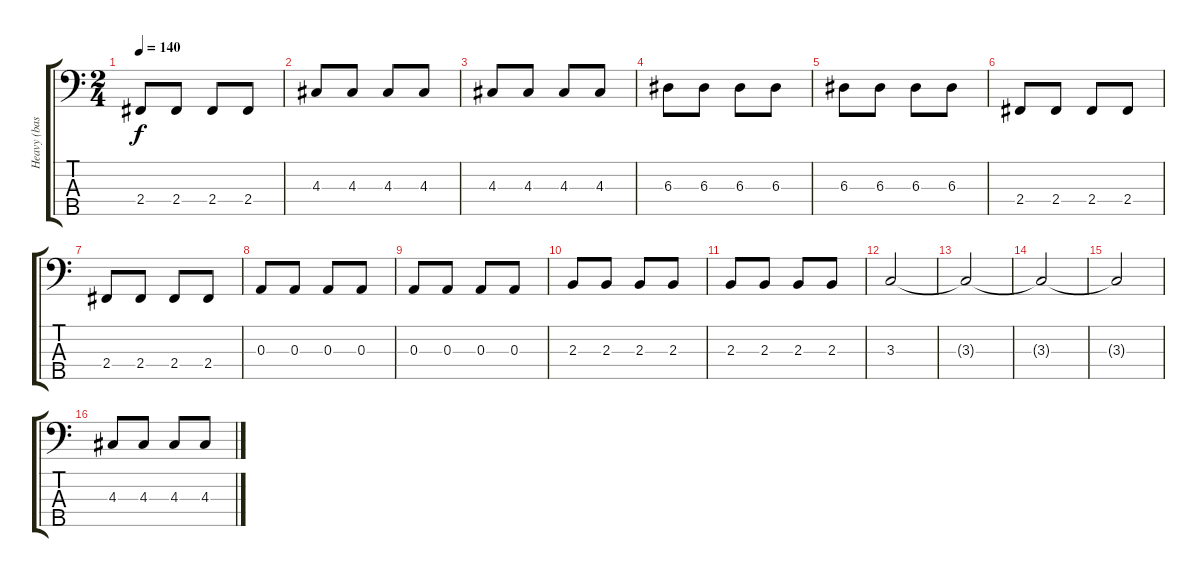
\track ("Heavy (base)" "Heavy (bas") {instrument slapbass1}
\staff {score tabs}
\tuning (G2 D2 A1 E1 B0) {hide}
\ts (2 4)
\tempo 140
\clef f4
\ks c
2.4.8{dy f} 2.4.8 2.4.8 2.4.8 |
4.3.8 4.3.8 4.3.8 4.3.8 |
4.3.8 4.3.8 4.3.8 4.3.8 |
6.3.8 6.3.8 6.3.8 6.3.8 |
6.3.8 6.3.8 6.3.8 6.3.8 |
2.4.8 2.4.8 2.4.8 2.4.8 |
2.4.8 2.4.8 2.4.8 2.4.8 |
0.3.8 0.3.8 0.3.8 0.3.8 |
0.3.8 0.3.8 0.3.8 0.3.8 |
2.3.8 2.3.8 2.3.8 2.3.8 |
2.3.8 2.3.8 2.3.8 2.3.8 |
3.3.2 |
3.3{t}.2 |
3.3{t}.2 |
3.3{t}.2 |
4.3.8 4.3.8 4.3.8 4.3.8
